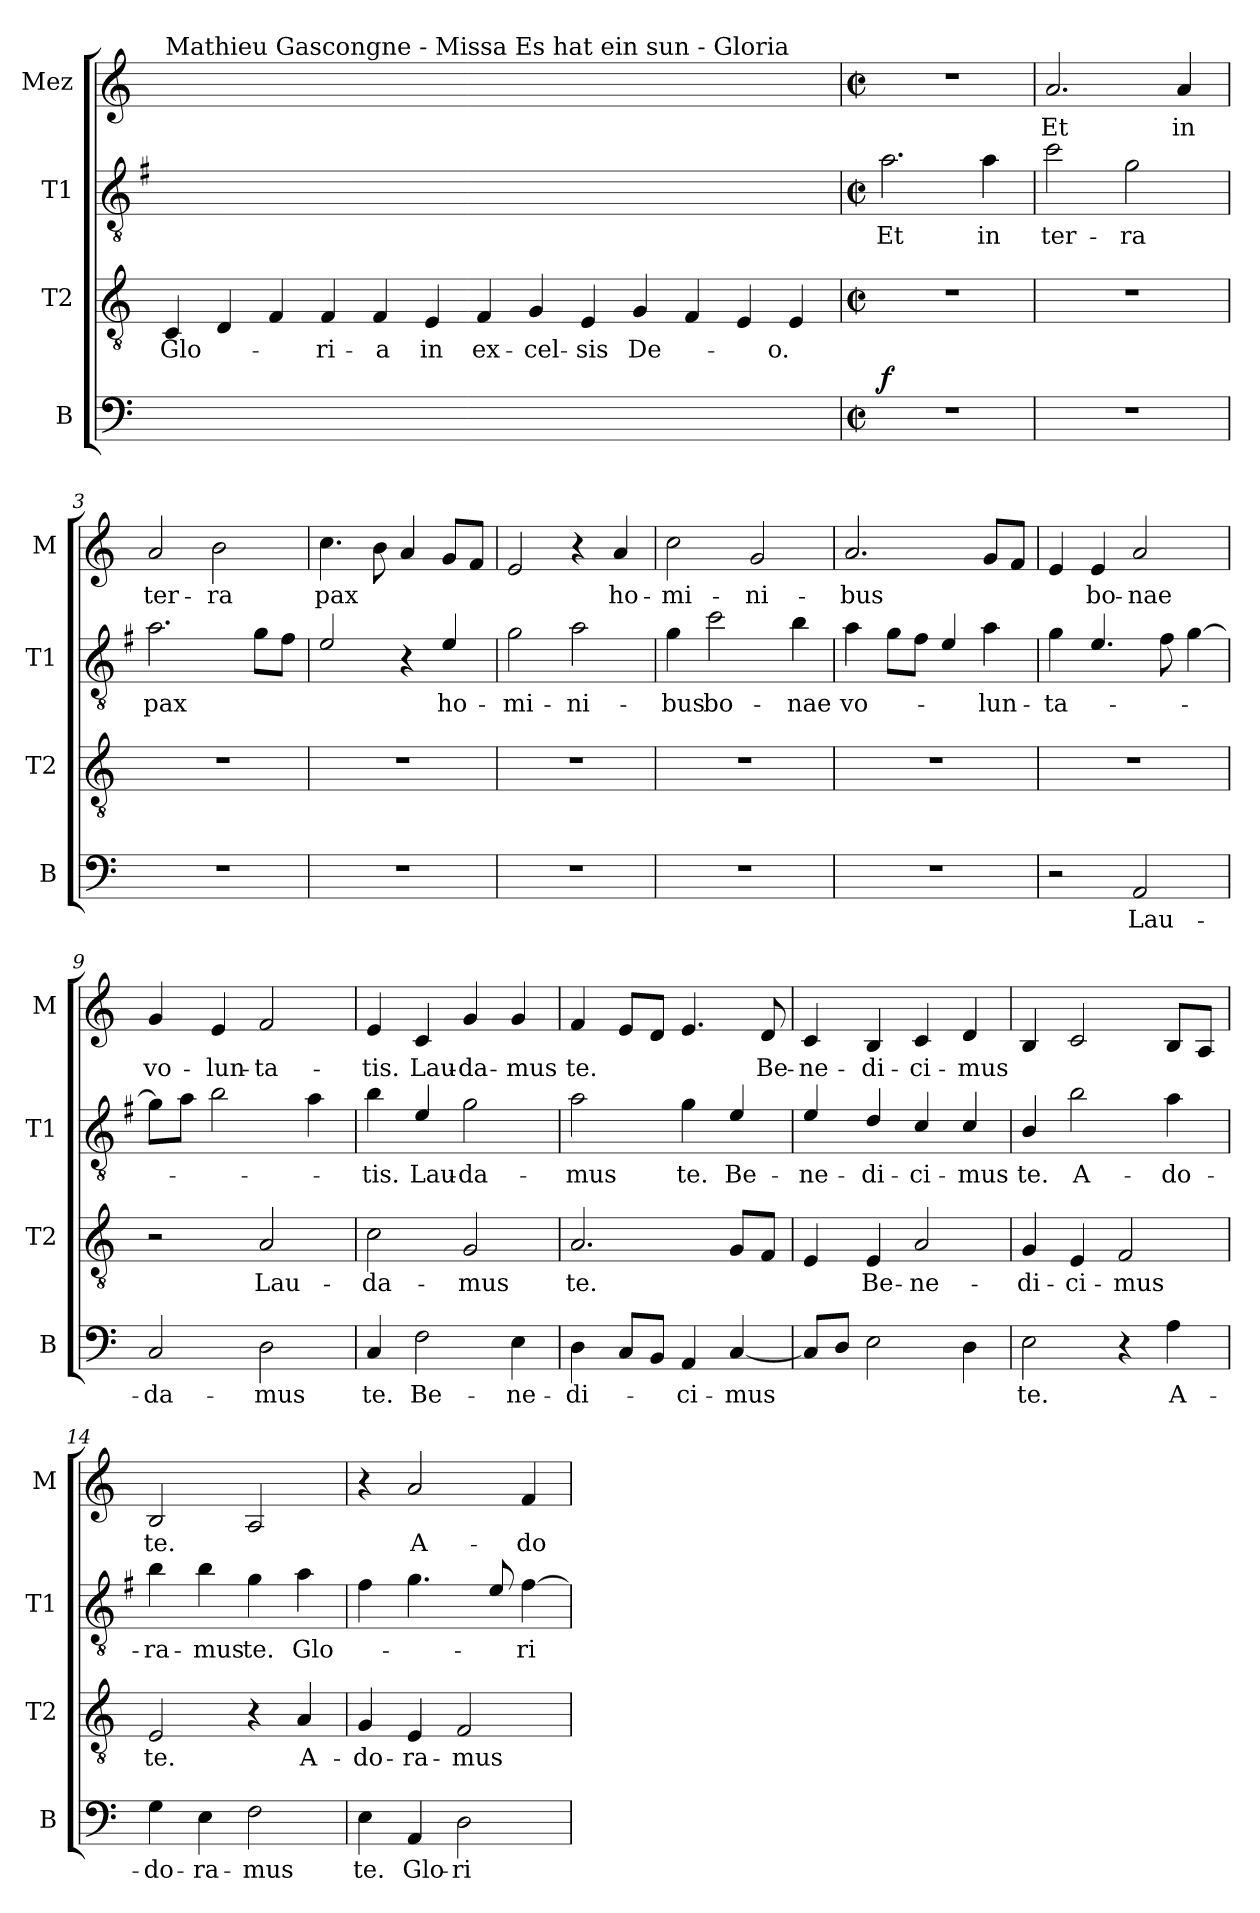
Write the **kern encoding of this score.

**kern	**text	**dynam	**kern	**text	**kern	**text	**kern	**text
*part4	*part4	*part4	*part3	*part3	*part2	*part2	*part1	*part1
*staff4	*staff4	*staff4	*staff3	*staff3	*staff2	*staff2	*staff1	*staff1
*I"B	*	*	*I"T2	*	*I"T1	*	*I"Mez	*
*I'B	*	*	*I'T2	*	*I'T1	*	*I'M	*
*clefF4	*	*	*clefGv2	*	*clefGv2	*	*clefG2	*
*	*	*	*	*	*ITrd4c7	*	*	*
*k[]	*	*	*k[]	*	*k[]	*	*k[]	*
=	=	=	=	=	=	=	=	=
!	!	!	!	!	!	!	!LO:TX:a:t=Mathieu Gascongne - Missa Es hat ein sun - Gloria	!
!	!	!	!	!LO:LY:b	!	!	!	!
4ryy	.	.	4C	Glo-	4ryy	.	4ryy	.
4ryy	.	.	4D	.	4ryy	.	4ryy	.
4ryy	.	.	4F	.	4ryy	.	4ryy	.
!	!	!	!	!LO:LY:b	!	!	!	!
4ryy	.	.	4F	-ri-	4ryy	.	4ryy	.
!	!	!	!	!LO:LY:b	!	!	!	!
4ryy	.	.	4F	-a	4ryy	.	4ryy	.
!	!	!	!	!LO:LY:b	!	!	!	!
4ryy	.	.	4E	in	4ryy	.	4ryy	.
!	!	!	!	!LO:LY:b	!	!	!	!
4ryy	.	.	4F	ex-	4ryy	.	4ryy	.
!	!	!	!	!LO:LY:b	!	!	!	!
4ryy	.	.	4G	-cel-	4ryy	.	4ryy	.
!	!	!	!	!LO:LY:b	!	!	!	!
4ryy	.	.	4E	-sis	4ryy	.	4ryy	.
!	!	!	!	!LO:LY:b	!	!	!	!
4ryy	.	.	4G	De-	4ryy	.	4ryy	.
4ryy	.	.	4F	.	4ryy	.	4ryy	.
4ryy	.	.	4E	.	4ryy	.	4ryy	.
!	!	!	!	!LO:LY:b	!	!	!	!
4ryy	.	.	4E	-o.	4ryy	.	4ryy	.
=1	=1	=1	=1	=1	=1	=1	=1	=1
*M2/2	*	*	*M2/2	*	*M2/2	*	*M2/2	*
*met(c|)	*	*	*met(c|)	*	*met(c|)	*	*met(c|)	*
*	*	*	*	*	*	*	*MM110	*
!	!	!LO:DY:b	!	!	!	!LO:LY:b	!	!
1r	.	f	1r	.	2.d\	Et	1r	.
!	!	!	!	!	!	!LO:LY:b	!	!
.	.	.	.	.	4d\	in	.	.
=2	=2	=2	=2	=2	=2	=2	=2	=2
!	!	!	!	!	!	!LO:LY:b	!	!LO:LY:b
1r	.	.	1r	.	2f\	ter-	2.a/	Et
!	!	!	!	!	!	!LO:LY:b	!	!
.	.	.	.	.	2c\	-ra	.	.
!	!	!	!	!	!	!	!	!LO:LY:b
.	.	.	.	.	.	.	4a/	in
=3	=3	=3	=3	=3	=3	=3	=3	=3
!	!	!	!	!	!	!LO:LY:b	!	!LO:LY:b
1r	.	.	1r	.	2.d\	pax	2a/	ter-
!	!	!	!	!	!	!	!	!LO:LY:b
.	.	.	.	.	.	.	2b\	-ra
.	.	.	.	.	8c\L	.	.	.
.	.	.	.	.	8B\J	.	.	.
!!LO:LB:g=z
=4	=4	=4	=4	=4	=4	=4	=4	=4
!	!	!	!	!	!	!	!	!LO:LY:b
1r	.	.	1r	.	2A/	.	4.cc\	pax
.	.	.	.	.	.	.	8b\	.
.	.	.	.	.	4r	.	4a/	.
!	!	!	!	!	!	!LO:LY:b	!	!
.	.	.	.	.	4A/	ho-	8g/L	.
.	.	.	.	.	.	.	8f/J	.
=5	=5	=5	=5	=5	=5	=5	=5	=5
!	!	!	!	!	!	!LO:LY:b	!	!
1r	.	.	1r	.	2c\	-mi-	2e/	.
!	!	!	!	!	!	!LO:LY:b	!	!
.	.	.	.	.	2d\	-ni-	4r	.
!	!	!	!	!	!	!	!	!LO:LY:b
.	.	.	.	.	.	.	4a/	ho-
=6	=6	=6	=6	=6	=6	=6	=6	=6
!	!	!	!	!	!	!LO:LY:b	!	!LO:LY:b
1r	.	.	1r	.	4c\	-bus	2cc\	-mi-
!	!	!	!	!	!	!LO:LY:b	!	!
.	.	.	.	.	2f\	bo-	.	.
!	!	!	!	!	!	!	!	!LO:LY:b
.	.	.	.	.	.	.	2g/	-ni-
!	!	!	!	!	!	!LO:LY:b	!	!
.	.	.	.	.	4e\	-nae	.	.
=7	=7	=7	=7	=7	=7	=7	=7	=7
!	!	!	!	!	!	!LO:LY:b	!	!LO:LY:b
1r	.	.	1r	.	4d\	vo-	2.a/	-bus
.	.	.	.	.	8c\L	.	.	.
.	.	.	.	.	8B\J	.	.	.
.	.	.	.	.	4A/	.	.	.
!	!	!	!	!	!	!LO:LY:b	!	!
.	.	.	.	.	4d\	-lun-	8g/L	.
.	.	.	.	.	.	.	8f/J	.
=8	=8	=8	=8	=8	=8	=8	=8	=8
!	!	!	!	!	!	!LO:LY:b	!	!
2r	.	.	1r	.	4c\	-ta-	4e/	.
!	!	!	!	!	!	!	!	!LO:LY:b
.	.	.	.	.	4.A/	.	4e/	bo-
!	!LO:LY:b	!	!	!	!	!	!	!LO:LY:b
2AA/	Lau-	.	.	.	.	.	2a/	-nae
.	.	.	.	.	8B\	.	.	.
.	.	.	.	.	[4c\	.	.	.
=9	=9	=9	=9	=9	=9	=9	=9	=9
!	!LO:LY:b	!	!	!	!	!	!	!LO:LY:b
2C/	-da-	.	2r	.	8c\L]	.	4g/	vo-
.	.	.	.	.	8d\J	.	.	.
!	!	!	!	!	!	!	!	!LO:LY:b
.	.	.	.	.	2e\	.	4e/	-lun-
!	!LO:LY:b	!	!	!LO:LY:b	!	!	!	!LO:LY:b
2D\	-mus	.	2A/	Lau-	.	.	2f/	-ta-
.	.	.	.	.	4d\	.	.	.
!!LO:LB:g=z
=10	=10	=10	=10	=10	=10	=10	=10	=10
!	!LO:LY:b	!	!	!LO:LY:b	!	!LO:LY:b	!	!LO:LY:b
4C/	te.	.	2c\	-da-	4e\	-tis.	4e/	-tis.
!	!LO:LY:b	!	!	!	!	!LO:LY:b	!	!LO:LY:b
2F\	Be-	.	.	.	4A/	Lau-	4c/	Lau-
!	!	!	!	!LO:LY:b	!	!LO:LY:b	!	!LO:LY:b
.	.	.	2G/	-mus	2c\	-da-	4g/	-da-
!	!LO:LY:b	!	!	!	!	!	!	!LO:LY:b
4E\	-ne-	.	.	.	.	.	4g/	-mus
=11	=11	=11	=11	=11	=11	=11	=11	=11
!	!LO:LY:b	!	!	!LO:LY:b	!	!LO:LY:b	!	!LO:LY:b
4D\	-di-	.	2.A/	te.	2d\	-mus	4f/	te.
8C/L	.	.	.	.	.	.	8e/L	.
8BB/J	.	.	.	.	.	.	8d/J	.
!	!LO:LY:b	!	!	!	!	!LO:LY:b	!	!
4AA/	-ci-	.	.	.	4c\	te.	4.e/	.
!	!LO:LY:b	!	!	!	!	!LO:LY:b	!	!
[4C/	-mus	.	8G/L	.	4A/	Be-	.	.
!	!	!	!	!	!	!	!	!LO:LY:b
.	.	.	8F/J	.	.	.	8d/	Be-
=12	=12	=12	=12	=12	=12	=12	=12	=12
!	!	!	!	!	!	!LO:LY:b	!	!LO:LY:b
8C/L]	.	.	4E/	.	4A/	-ne-	4c/	-ne-
8D/J	.	.	.	.	.	.	.	.
!	!	!	!	!LO:LY:b	!	!LO:LY:b	!	!LO:LY:b
2E\	.	.	4E/	Be-	4G/	-di-	4B/	-di-
!	!	!	!	!LO:LY:b	!	!LO:LY:b	!	!LO:LY:b
.	.	.	2A/	-ne-	4F/	-ci-	4c/	-ci-
!	!	!	!	!	!	!LO:LY:b	!	!LO:LY:b
4D\	.	.	.	.	4F/	-mus	4d/	-mus
=13	=13	=13	=13	=13	=13	=13	=13	=13
!	!LO:LY:b	!	!	!LO:LY:b	!	!LO:LY:b	!	!
2E\	te.	.	4G/	-di-	4E/	te.	4B/	.
!	!	!	!	!LO:LY:b	!	!LO:LY:b	!	!
.	.	.	4E/	-ci-	2e\	A-	2c/	.
!	!	!	!	!LO:LY:b	!	!	!	!
4r	.	.	2F/	-mus	.	.	.	.
!	!LO:LY:b	!	!	!	!	!LO:LY:b	!	!
4A\	A-	.	.	.	4d\	-do-	8B/L	.
.	.	.	.	.	.	.	8A/J	.
=14	=14	=14	=14	=14	=14	=14	=14	=14
!	!LO:LY:b	!	!	!LO:LY:b	!	!LO:LY:b	!	!LO:LY:b
4G\	-do-	.	2E/	te.	4e\	-ra-	2B/	te.
!	!LO:LY:b	!	!	!	!	!LO:LY:b	!	!
4E\	-ra-	.	.	.	4e\	-mus	.	.
!	!LO:LY:b	!	!	!	!	!LO:LY:b	!	!
2F\	-mus	.	4r	.	4c\	te.	2A/	.
!	!	!	!	!LO:LY:b	!	!LO:LY:b	!	!
.	.	.	4A/	A-	4d\	Glo-	.	.
!!LO:PB:g=z
=15	=15	=15	=15	=15	=15	=15	=15	=15
!	!LO:LY:b	!	!	!LO:LY:b	!	!	!	!
4E\	te.	.	4G/	-do-	4B\	.	4r	.
!	!LO:LY:b	!	!	!LO:LY:b	!	!	!	!LO:LY:b
4AA/	Glo-	.	4E/	-ra-	4.c\	.	2a/	A-
!	!LO:LY:b	!	!	!LO:LY:b	!	!	!	!
2D\	-ri-	.	2F/	-mus	.	.	.	.
.	.	.	.	.	8A/	.	.	.
!	!	!	!	!	!	!LO:LY:b	!	!LO:LY:b
.	.	.	.	.	[4B\	-ri-	4f/	-do-
=	=	=	=	=	=	=	=	=
*-	*-	*-	*-	*-	*-	*-	*-	*-
